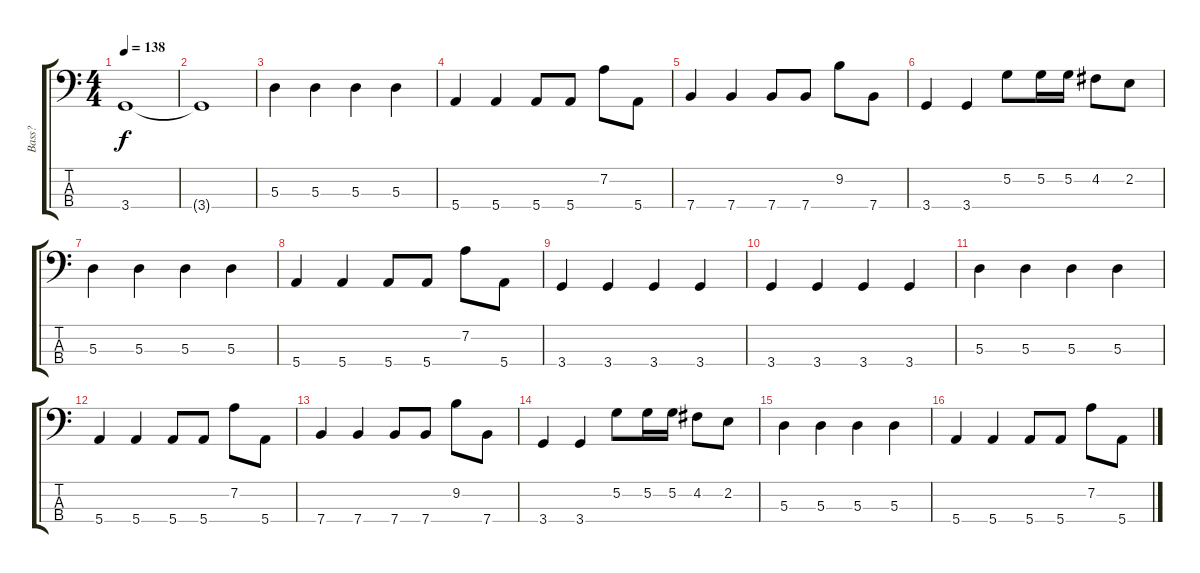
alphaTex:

\track ("Bass?" "Bass?") {instrument electricbassfinger}
\staff {score tabs}
\tuning (G2 D2 A1 E1) {hide}
\ts (4 4)
\tempo 138
\clef f4
\ks c
3.4.1{dy f} |
3.4{t}.1 |
5.3.4 5.3.4 5.3.4 5.3.4 |
5.4.4 5.4.4 5.4.8 5.4.8 7.2.8 5.4.8 |
7.4.4 7.4.4 7.4.8 7.4.8 9.2.8 7.4.8 |
3.4.4 3.4.4 5.2.8 5.2.16 5.2.16 4.2.8 2.2.8 |
5.3.4 5.3.4 5.3.4 5.3.4 |
5.4.4 5.4.4 5.4.8 5.4.8 7.2.8 5.4.8 |
3.4.4 3.4.4 3.4.4 3.4.4 |
3.4.4 3.4.4 3.4.4 3.4.4 |
5.3.4 5.3.4 5.3.4 5.3.4 |
5.4.4 5.4.4 5.4.8 5.4.8 7.2.8 5.4.8 |
7.4.4 7.4.4 7.4.8 7.4.8 9.2.8 7.4.8 |
3.4.4 3.4.4 5.2.8 5.2.16 5.2.16 4.2.8 2.2.8 |
5.3.4 5.3.4 5.3.4 5.3.4 |
5.4.4 5.4.4 5.4.8 5.4.8 7.2.8 5.4.8
